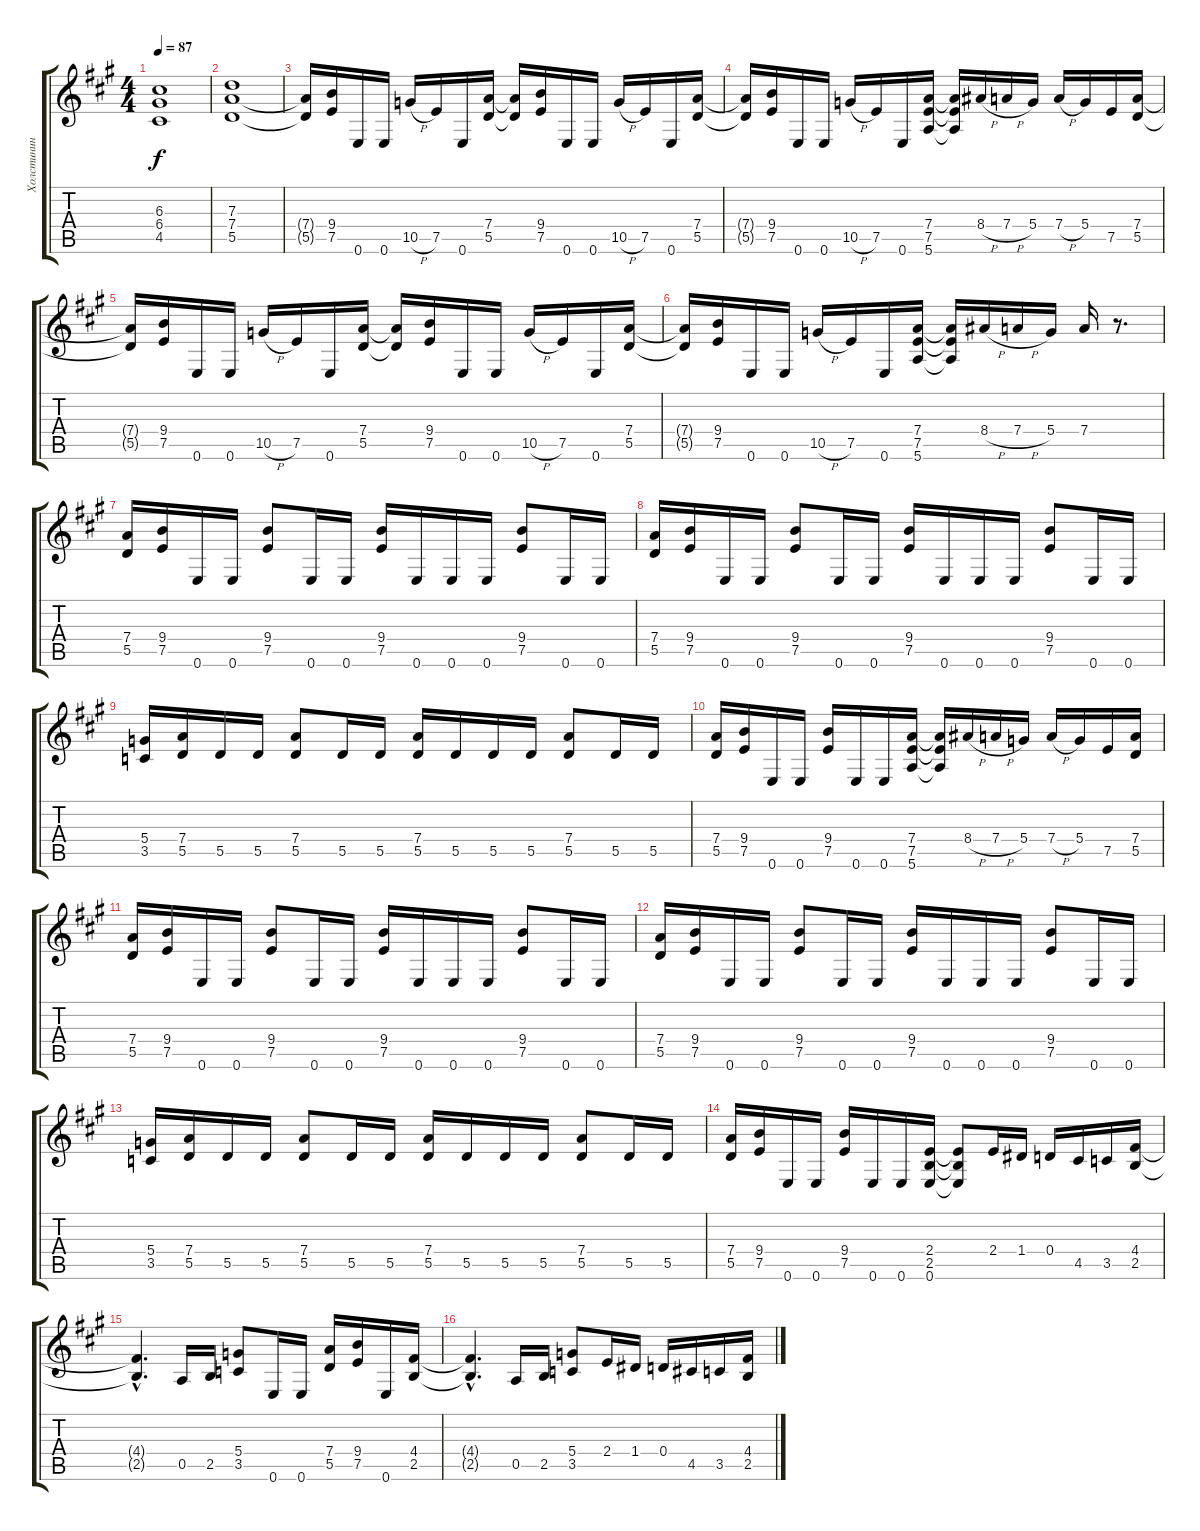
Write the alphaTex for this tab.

\track ("Холстинин" "Холстинин") {instrument distortionguitar}
\staff {score tabs}
\tuning (E4 B3 G3 D3 A2 E2) {hide}
\ts (4 4)
\tempo 87
\clef g2
\ks a
(6.3 6.4 4.5).1{dy f} |
(7.3 7.4 5.5).1 |
(7.4{t} 5.5{t}).16 (9.4 7.5).16 0.6.16 0.6.16 10.5{h}.16 7.5.16 0.6.16 (7.4 5.5).16 (7.4{t} 5.5{t}).16 (9.4 7.5).16 0.6.16 0.6.16 10.5{h}.16 7.5.16 0.6.16 (7.4 5.5).16 |
(7.4{t} 5.5{t}).16 (9.4 7.5).16 0.6.16 0.6.16 10.5{h}.16 7.5.16 0.6.16 (7.4 7.5 5.6).16 (7.4{t} 7.5{t} 5.6{t}).16 8.4{h}.16 7.4{h}.16 5.4.16 7.4{h}.16 5.4.16 7.5.16 (7.4 5.5).16 |
(7.4{t} 5.5{t}).16 (9.4 7.5).16 0.6.16 0.6.16 10.5{h}.16 7.5.16 0.6.16 (7.4 5.5).16 (7.4{t} 5.5{t}).16 (9.4 7.5).16 0.6.16 0.6.16 10.5{h}.16 7.5.16 0.6.16 (7.4 5.5).16 |
(7.4{t} 5.5{t}).16 (9.4 7.5).16 0.6.16 0.6.16 10.5{h}.16 7.5.16 0.6.16 (7.4 7.5 5.6).16 (7.4{t} 7.5{t} 5.6{t}).16 8.4{h}.16 7.4{h}.16 5.4.16 7.4.16 r.8{d} |
(7.4 5.5).16 (9.4 7.5).16 0.6.16 0.6.16 (9.4 7.5).8 0.6.16 0.6.16 (9.4 7.5).16 0.6.16 0.6.16 0.6.16 (9.4 7.5).8 0.6.16 0.6.16 |
(7.4 5.5).16 (9.4 7.5).16 0.6.16 0.6.16 (9.4 7.5).8 0.6.16 0.6.16 (9.4 7.5).16 0.6.16 0.6.16 0.6.16 (9.4 7.5).8 0.6.16 0.6.16 |
(5.4 3.5).16 (7.4 5.5).16 5.5.16 5.5.16 (7.4 5.5).8 5.5.16 5.5.16 (7.4 5.5).16 5.5.16 5.5.16 5.5.16 (7.4 5.5).8 5.5.16 5.5.16 |
(7.4 5.5).16 (9.4 7.5).16 0.6.16 0.6.16 (9.4 7.5).16 0.6.16 0.6.16 (7.4 7.5 5.6).16 (7.4{t} 7.5{t} 5.6{t}).16 8.4{h}.16 7.4{h}.16 5.4.16 7.4{h}.16 5.4.16 7.5.16 (7.4 5.5).16 |
(7.4 5.5).16 (9.4 7.5).16 0.6.16 0.6.16 (9.4 7.5).8 0.6.16 0.6.16 (9.4 7.5).16 0.6.16 0.6.16 0.6.16 (9.4 7.5).8 0.6.16 0.6.16 |
(7.4 5.5).16 (9.4 7.5).16 0.6.16 0.6.16 (9.4 7.5).8 0.6.16 0.6.16 (9.4 7.5).16 0.6.16 0.6.16 0.6.16 (9.4 7.5).8 0.6.16 0.6.16 |
(5.4 3.5).16 (7.4 5.5).16 5.5.16 5.5.16 (7.4 5.5).8 5.5.16 5.5.16 (7.4 5.5).16 5.5.16 5.5.16 5.5.16 (7.4 5.5).8 5.5.16 5.5.16 |
(7.4 5.5).16 (9.4 7.5).16 0.6.16 0.6.16 (9.4 7.5).16 0.6.16 0.6.16 (2.4 2.5 0.6).16 (2.4{t} 2.5{t} 0.6{t}).8 2.4.16 1.4.16 0.4.16 4.5.16 3.5.16 (4.4 2.5).16 |
(4.4{hac t} 2.5{hac t}).4{d} 0.5.16 2.5.16 (5.4 3.5).8 0.6.16 0.6.16 (7.4 5.5).16 (9.4 7.5).16 0.6.16 (4.4 2.5).16 |
(4.4{hac t} 2.5{hac t}).4{d} 0.5.16 2.5.16 (5.4 3.5).8 2.4.16 1.4.16 0.4.16 4.5.16 3.5.16 (4.4 2.5).16
